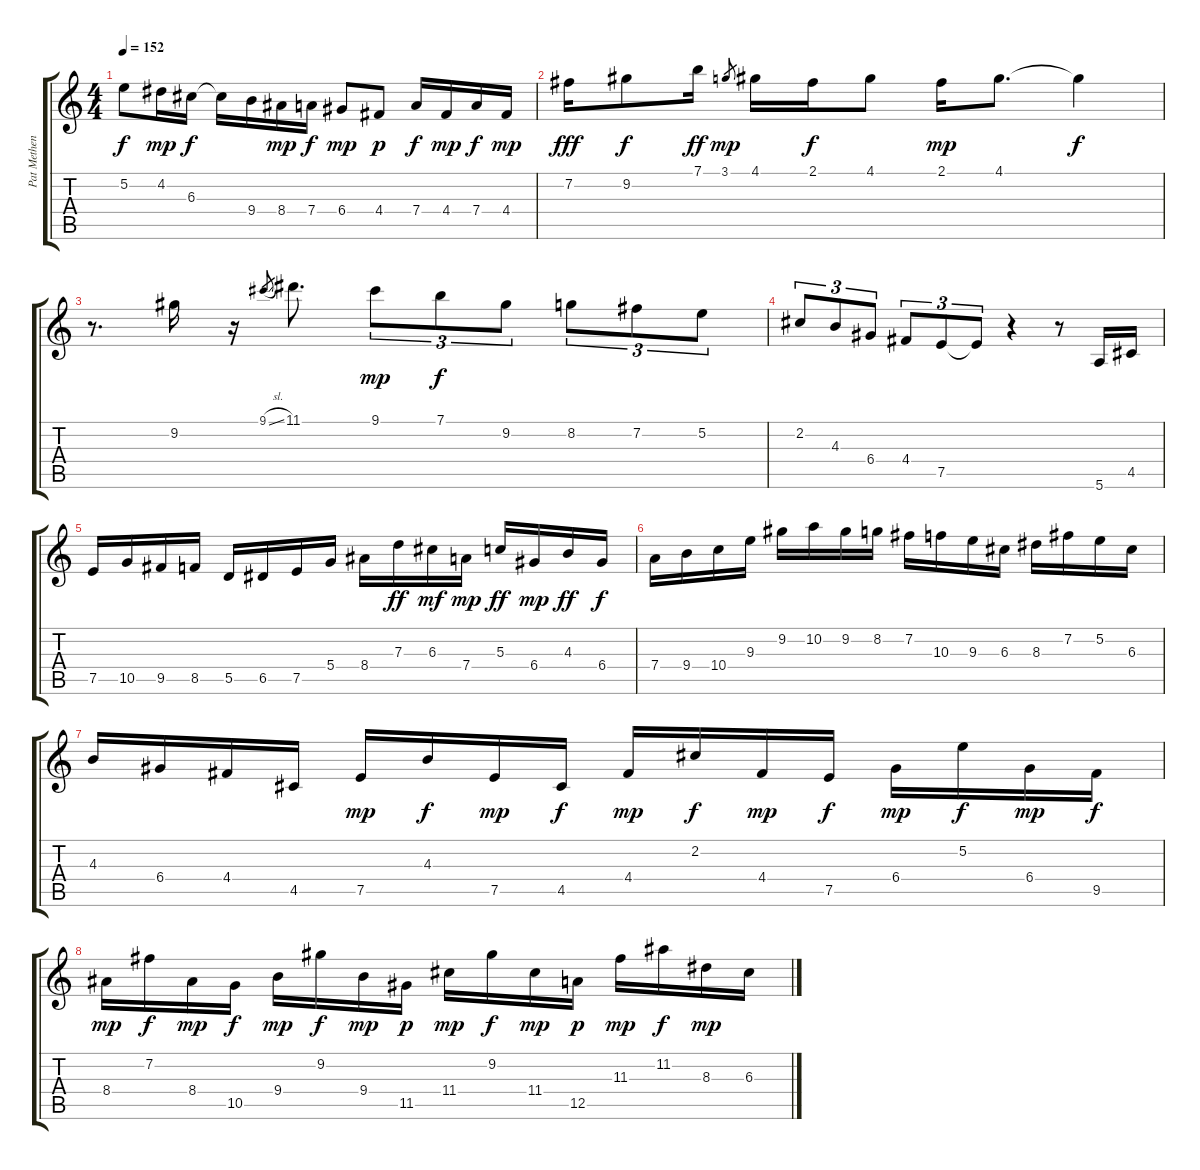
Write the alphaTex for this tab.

\track ("Pat Metheny" "Pat Methen") {instrument electricguitarjazz}
\staff {score tabs}
\tuning (E4 B3 G3 D3 A2 E2) {hide}
\ts (4 4)
\tempo 152
\clef g2
\ks c
5.2.8{dy f} 4.2.16{dy mp} 6.3.16{dy f} 6.3{t}.16 9.4.16 8.4.16{dy mp} 7.4.16{dy f} 6.4.8{dy mp} 4.4.8{dy p} 7.4.16{dy f} 4.4.16{dy mp} 7.4.16{dy f} 4.4.16{dy mp} |
7.2.16{dy fff} 9.2.8{dy f} 7.1.16{dy ff} 3.1.8{gr dy mp} 4.1.16 2.1.16{dy f} 4.1.8 2.1.16{dy mp} 4.1.8{d} 4.1{t}.4{dy f} |
r.8{d} 9.2.16 r.16 9.1{sl}.8{gr} 11.1.8{d} 9.1.8{tu (3 2) dy mp} 7.1.8{tu (3 2) dy f} 9.2.8{tu (3 2)} 8.2.8{tu (3 2)} 7.2.8{tu (3 2)} 5.2.8{tu (3 2)} |
2.2.8{tu (3 2)} 4.3.8{tu (3 2)} 6.4.8{tu (3 2)} 4.4.8{tu (3 2)} 7.5.8{tu (3 2)} 7.5{t}.8{tu (3 2)} r.4 r.8 5.6.16 4.5.16 |
7.5.16 10.5.16 9.5.16 8.5.16 5.5.16 6.5.16 7.5.16 5.4.16 8.4.16 7.3.16{dy ff} 6.3.16{dy mf} 7.4.16{dy mp} 5.3.16{dy ff} 6.4.16{dy mp} 4.3.16{dy ff} 6.4.16{dy f} |
7.4.16 9.4.16 10.4.16 9.3.16 9.2.16 10.2.16 9.2.16 8.2.16 7.2.16 10.3.16 9.3.16 6.3.16 8.3.16 7.2.16 5.2.16 6.3.16 |
4.3.16 6.4.16 4.4.16 4.5.16 7.5.16{dy mp} 4.3.16{dy f} 7.5.16{dy mp} 4.5.16{dy f} 4.4.16{dy mp} 2.2.16{dy f} 4.4.16{dy mp} 7.5.16{dy f} 6.4.16{dy mp} 5.2.16{dy f} 6.4.16{dy mp} 9.5.16{dy f} |
8.4.16{dy mp} 7.2.16{dy f} 8.4.16{dy mp} 10.5.16{dy f} 9.4.16{dy mp} 9.2.16{dy f} 9.4.16{dy mp} 11.5.16{dy p} 11.4.16{dy mp} 9.2.16{dy f} 11.4.16{dy mp} 12.5.16{dy p} 11.3.16{dy mp} 11.2.16{dy f} 8.3.16{dy mp} 6.3.16
